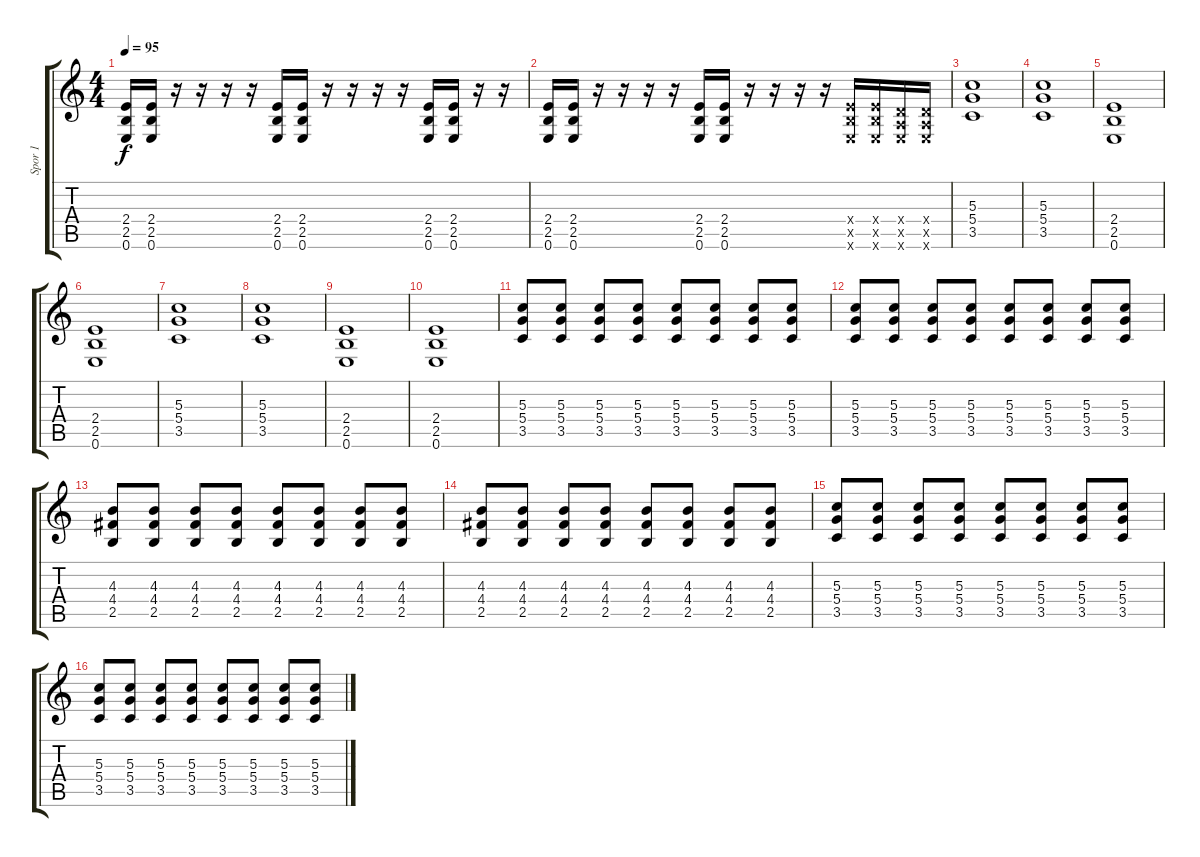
\track ("Spor 1" "Spor 1") {instrument distortionguitar}
\staff {score tabs}
\tuning (E4 B3 G3 D3 A2 E2) {hide}
\ts (4 4)
\tempo 95
\clef g2
\ks c
(2.4 2.5 0.6).16{dy f} (2.4 2.5 0.6).16 r.16 r.16 r.16 r.16 (2.4 2.5 0.6).16 (2.4 2.5 0.6).16 r.16 r.16 r.16 r.16 (2.4 2.5 0.6).16 (2.4 2.5 0.6).16 r.16 r.16 |
(2.4 2.5 0.6).16 (2.4 2.5 0.6).16 r.16 r.16 r.16 r.16 (2.4 2.5 0.6).16 (2.4 2.5 0.6).16 r.16 r.16 r.16 r.16 (2.4{x} 2.5{x} 0.6{x}).16 (2.4{x} 2.5{x} 0.6{x}).16 (0.4{x} 0.5{x} 0.6{x}).16 (0.4{x} 0.5{x} 0.6{x}).16 |
(5.3 5.4 3.5).1 |
(5.3 5.4 3.5).1 |
(2.4 2.5 0.6).1 |
(2.4 2.5 0.6).1 |
(5.3 5.4 3.5).1 |
(5.3 5.4 3.5).1 |
(2.4 2.5 0.6).1 |
(2.4 2.5 0.6).1 |
(5.3 5.4 3.5).8 (5.3 5.4 3.5).8 (5.3 5.4 3.5).8 (5.3 5.4 3.5).8 (5.3 5.4 3.5).8 (5.3 5.4 3.5).8 (5.3 5.4 3.5).8 (5.3 5.4 3.5).8 |
(5.3 5.4 3.5).8 (5.3 5.4 3.5).8 (5.3 5.4 3.5).8 (5.3 5.4 3.5).8 (5.3 5.4 3.5).8 (5.3 5.4 3.5).8 (5.3 5.4 3.5).8 (5.3 5.4 3.5).8 |
(4.3 4.4 2.5).8 (4.3 4.4 2.5).8 (4.3 4.4 2.5).8 (4.3 4.4 2.5).8 (4.3 4.4 2.5).8 (4.3 4.4 2.5).8 (4.3 4.4 2.5).8 (4.3 4.4 2.5).8 |
(4.3 4.4 2.5).8 (4.3 4.4 2.5).8 (4.3 4.4 2.5).8 (4.3 4.4 2.5).8 (4.3 4.4 2.5).8 (4.3 4.4 2.5).8 (4.3 4.4 2.5).8 (4.3 4.4 2.5).8 |
(5.3 5.4 3.5).8 (5.3 5.4 3.5).8 (5.3 5.4 3.5).8 (5.3 5.4 3.5).8 (5.3 5.4 3.5).8 (5.3 5.4 3.5).8 (5.3 5.4 3.5).8 (5.3 5.4 3.5).8 |
(5.3 5.4 3.5).8 (5.3 5.4 3.5).8 (5.3 5.4 3.5).8 (5.3 5.4 3.5).8 (5.3 5.4 3.5).8 (5.3 5.4 3.5).8 (5.3 5.4 3.5).8 (5.3 5.4 3.5).8
